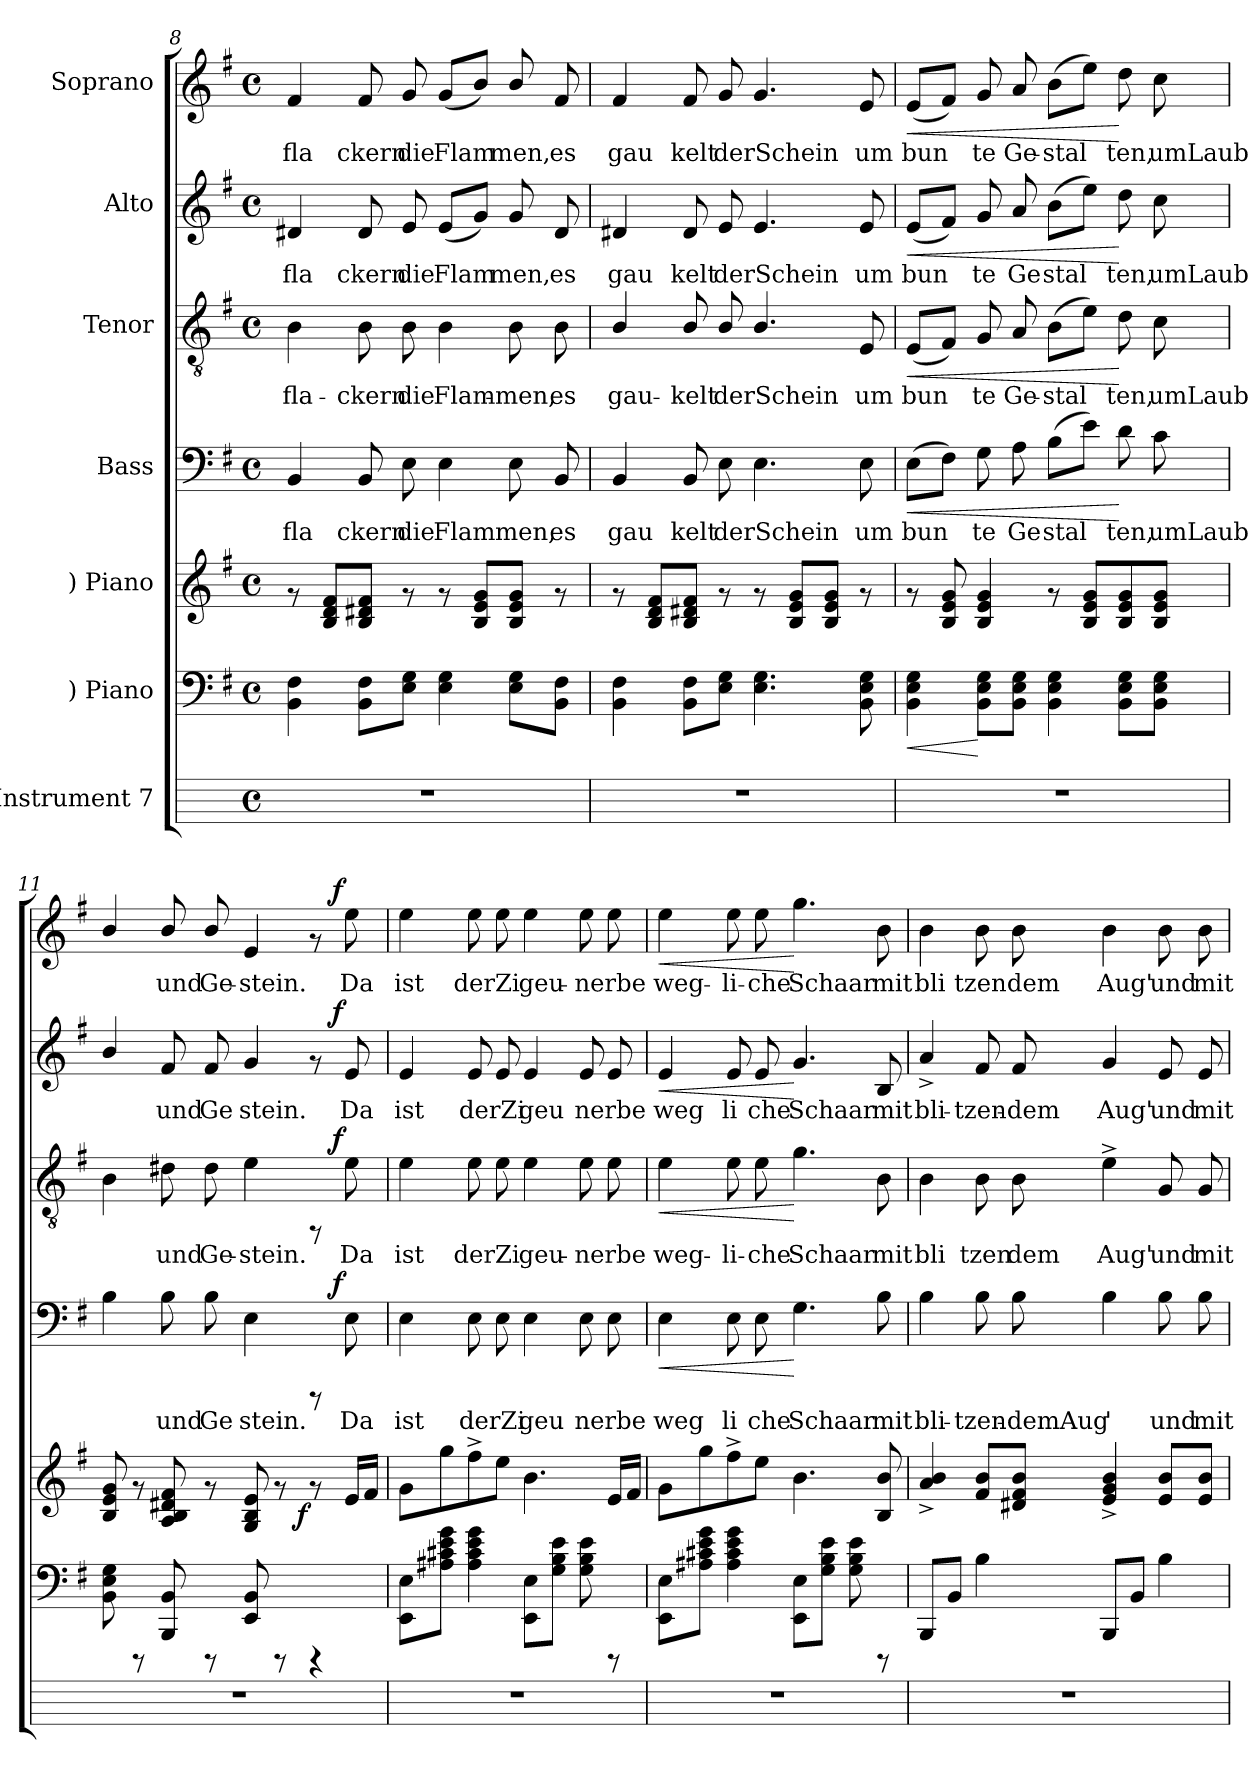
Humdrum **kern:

**kern	**kern	**dynam	**kern	**dynam	**kern	**text	**dynam	**kern	**text	**dynam	**kern	**text	**dynam	**kern	**text	**dynam
*part7	*part6	*part6	*part5	*part5	*part4	*part4	*part4	*part3	*part3	*part3	*part2	*part2	*part2	*part1	*part1	*part1
*staff7	*staff6	*staff6	*staff5	*staff5	*staff4	*staff4	*staff4	*staff3	*staff3	*staff3	*staff2	*staff2	*staff2	*staff1	*staff1	*staff1
*I"Instrument 7	*I")  Piano	*	*I")  Piano	*	*I"Bass	*	*	*I"Tenor	*	*	*I"Alto	*	*	*I"Soprano	*	*
*	*clefF4	*	*clefG2	*	*clefF4	*	*	*clefGv2	*	*	*clefG2	*	*	*clefG2	*	*
*k[]	*k[f#]	*	*k[f#]	*	*k[f#]	*	*	*k[f#]	*	*	*k[f#]	*	*	*k[f#]	*	*
*C:	*G:	*	*G:	*	*G:	*	*	*G:	*	*	*G:	*	*	*G:	*	*
*M4/4	*M4/4	*	*M4/4	*	*M4/4	*	*	*M4/4	*	*	*M4/4	*	*	*M4/4	*	*
*met(c)	*met(c)	*	*met(c)	*	*met(c)	*	*	*met(c)	*	*	*met(c)	*	*	*met(c)	*	*
=8	=8	=8	=8	=8	=8	=8	=8	=8	=8	=8	=8	=8	=8	=8	=8	=8
!	!	!	!	!	!	!LO:LY:b:cj	!	!	!LO:LY:b:cj	!	!	!LO:LY:b:cj	!	!	!LO:LY:b:cj	!
1r	4F#\ 4BB\	.	8rf	.	4BB/	fla	.	4B\	fla-	.	4d#X/	fla	.	4f#/	fla	.
.	.	.	8f#/ 8d/ 8B/L	.	.	.	.	.	.	.	.	.	.	.	.	.
!	!	!	!	!	!	!LO:LY:b:cj	!	!	!LO:LY:b:cj	!	!	!LO:LY:b:cj	!	!	!LO:LY:b:cj	!
.	8F#\ 8BB\L	.	8f#/ 8d#X/ 8B/J	.	8BB/	ckern	.	8B\	-ckern	.	8d#/	ckern	.	8f#/	ckern	.
!	!	!	!	!	!	!LO:LY:b:cj	!	!	!LO:LY:b:cj	!	!	!LO:LY:b:cj	!	!	!LO:LY:b:cj	!
.	8G\ 8E\J	.	8rf	.	8E\	die	.	8B\	die	.	8e/	die	.	8g/	die	.
!	!	!	!	!	!	!LO:LY:b:cj	!	!	!LO:LY:b:cj	!	!	!LO:LY:b:cj	!	!	!LO:LY:b:cj	!
.	4G\ 4E\	.	8rf	.	4E\	Flam	.	4B\	Flam-	.	(<8e/L	Flam	.	(<8g/L	Flam	.
!	!	!	!	!	!	!	!	!	!	!	!	!LO:LY:b:cj	!	!	!LO:LY:b:cj	!
.	.	.	8g/ 8e/ 8B/L	.	.	.	.	.	.	.	8g/J)	.	.	8b/J)	.	.
!	!	!	!	!	!	!LO:LY:b:cj	!	!	!LO:LY:b:cj	!	!	!LO:LY:b:cj	!	!	!LO:LY:b:cj	!
.	8E\ 8G\L	.	8g/ 8e/ 8B/J	.	8E\	men,	.	8B\	-men,	.	8g/	men,	.	8b/	men,	.
!	!	!	!	!	!	!LO:LY:b:cj	!	!	!LO:LY:b:cj	!	!	!LO:LY:b:cj	!	!	!LO:LY:b:cj	!
.	8F#\ 8BB\J	.	8rf	.	8BB/	es	.	8B\	es	.	8d#/	es	.	8f#/	es	.
=9	=9	=9	=9	=9	=9	=9	=9	=9	=9	=9	=9	=9	=9	=9	=9	=9
!	!	!	!	!	!	!LO:LY:b:cj	!	!	!LO:LY:b:cj	!	!	!LO:LY:b:cj	!	!	!LO:LY:b:cj	!
1r	4F#\ 4BB\	.	8rf	.	4BB/	gau	.	4B/	gau-	.	4d#X/	gau	.	4f#/	gau	.
.	.	.	8f#/ 8d/ 8B/L	.	.	.	.	.	.	.	.	.	.	.	.	.
!	!	!	!	!	!	!LO:LY:b:cj	!	!	!LO:LY:b:cj	!	!	!LO:LY:b:cj	!	!	!LO:LY:b:cj	!
.	8F#\ 8BB\L	.	8f#/ 8d#X/ 8B/J	.	8BB/	kelt	.	8B/	-kelt	.	8d#/	kelt	.	8f#/	kelt	.
!	!	!	!	!	!	!LO:LY:b:cj	!	!	!LO:LY:b:cj	!	!	!LO:LY:b:cj	!	!	!LO:LY:b:cj	!
.	8G\ 8E\J	.	8rf	.	8E\	derSchein	.	8B/	derSchein	.	8e/	derSchein	.	8g/	derSchein	.
!	!	!	!	!	!	!LO:LY:b:cj	!	!	!LO:LY:b:cj	!	!	!LO:LY:b:cj	!	!	!LO:LY:b:cj	!
.	4.G\ 4.E\	.	8rf	.	4.E\	.	.	4.B/	.	.	4.e/	.	.	4.g/	.	.
.	.	.	8g/ 8e/ 8B/L	.	.	.	.	.	.	.	.	.	.	.	.	.
.	.	.	8e/ 8B/ 8g/J	.	.	.	.	.	.	.	.	.	.	.	.	.
!	!	!	!	!	!	!LO:LY:b:cj	!	!	!LO:LY:b:cj	!	!	!LO:LY:b:cj	!	!	!LO:LY:b:cj	!
.	8G\ 8E\ 8BB\	.	8rf	.	8E\	um	.	8E/	um	.	8e/	um	.	8e/	um	.
!!LO:PB:g=z
=10	=10	=10	=10	=10	=10	=10	=10	=10	=10	=10	=10	=10	=10	=10	=10	=10
!	!	!LO:HP:b	!	!	!	!LO:LY:b:cj	!LO:HP:b	!	!LO:LY:b:cj	!LO:HP:b	!	!LO:LY:b:cj	!LO:HP:b	!	!LO:LY:a:cj	!LO:HP:b
1r	4E\ 4BB\ 4G\	<	8rf	.	(>8E\L	bun	<	(<8E/L	bun-	<	(<8e/L	bun	<	(<8e/L	bun-	<
!	!	!	!	!	!	!LO:LY:b:cj	!	!	!LO:LY:b:cj	!	!	!LO:LY:b:cj	!	!	!LO:LY:a:cj	!
.	.	.	8g/ 8e/ 8B/	.	8F#\J)	.	.	8F#/J)	--	.	8f#/J)	.	.	8f#/J)	--	.
!	!	!	!	!	!	!LO:LY:b:cj	!	!	!LO:LY:b:cj	!	!	!LO:LY:b:cj	!	!	!LO:LY:a:cj	!
.	8G\ 8E\ 8BB\L	[	4g/ 4e/ 4B/	.	8G\	te	.	8G/	-te	.	8g/	te	.	8g/	-te	.
!	!	!	!	!	!	!LO:LY:b:cj	!	!	!LO:LY:b:cj	!	!	!LO:LY:b:cj	!	!	!LO:LY:a:cj	!
.	8G\ 8E\ 8BB\J	.	.	.	8A\	Ge	.	8A/	Ge-	.	8a/	Ge	.	8a/	Ge-	.
!	!	!	!	!	!	!LO:LY:b:cj	!	!	!LO:LY:b:cj	!	!	!LO:LY:b:cj	!	!	!LO:LY:a:cj	!
.	4G\ 4E\ 4BB\	.	8rf	.	(>8B\L	stal	.	(>8B\L	-stal-	.	(>8b\L	stal	.	(>8b\L	-stal-	.
!	!	!	!	!	!	!LO:LY:b:cj	!	!	!LO:LY:b:cj	!	!	!LO:LY:b:cj	!	!	!LO:LY:a:cj	!
.	.	.	8g/ 8e/ 8B/L	.	8e\J)	.	.	8e\J)	--	.	8ee\J)	.	.	8ee\J)	--	.
!	!	!	!	!	!	!LO:LY:b:cj	!	!	!LO:LY:b:cj	!	!	!LO:LY:b:cj	!	!	!LO:LY:a:cj	!
.	8G\ 8E\ 8BB\L	.	8g/ 8e/ 8B/	.	8d\	ten,	[	8d\	-ten,	[	8dd\	ten,	[	8dd\	-ten,	[
!	!	!	!	!	!	!LO:LY:b:cj	!	!	!LO:LY:b:cj	!	!	!LO:LY:b:cj	!	!	!LO:LY:a:cj	!
.	8G\ 8E\ 8BB\J	.	8g/ 8e/ 8B/J	.	8c\	umLaub	.	8c\	umLaub	.	8cc\	umLaub	.	8cc\	umLaub	.
=11	=11	=11	=11	=11	=11	=11	=11	=11	=11	=11	=11	=11	=11	=11	=11	=11
!	!	!	!	!	!	!LO:LY:b:cj	!	!	!LO:LY:b:cj	!	!	!LO:LY:b:cj	!	!	!LO:LY:a:cj	!
*	*	*	*^	*	*^	*	*	*^	*	*	*^	*	*	*^	*	*
1r	8G\ 8E\ 8BB\	.	8g/ 8e/ 8B/	2ryy	.	4B\	2ryy	.	.	4B\	2ryy	.	.	4b/	2ryy	.	.	4b/	2ryy	.	.
.	8rCCC	.	8rf	.	.	.	.	.	.	.	.	.	.	.	.	.	.	.	.	.	.
!	!	!	!	!	!	!	!	!LO:LY:b:cj	!	!	!	!LO:LY:b:cj	!	!	!	!LO:LY:b:cj	!	!	!	!LO:LY:a:cj	!
.	8BB/ 8BBB/	.	8f#/ 8d#X/ 8A/ 8B/	.	.	8B\	.	und	.	8d#X\	.	und	.	8f#/	.	und	.	8b/	.	und	.
!	!	!	!	!	!	!	!	!LO:LY:b:cj	!	!	!	!LO:LY:b:cj	!	!	!	!LO:LY:b:cj	!	!	!	!LO:LY:a:cj	!
.	8rCCC	.	8rf	.	.	8B\	.	Ge	.	8d#\	.	Ge-	.	8f#/	.	Ge	.	8b/	.	Ge-	.
!	!	!	!	!	!	!	!	!LO:LY:b:cj	!	!	!	!LO:LY:b:cj	!	!	!	!LO:LY:b:cj	!	!	!	!LO:LY:a:cj	!
.	8BB/ 8EE/	.	8e/ 8B/ 8G/	8..ryy	.	4E\	4ryy	stein.	.	4e\	4ryy	-stein.	.	4g/	4ryy	stein.	.	4e/	4ryy	-stein.	.
.	8rCCC	.	8rf	.	.	.	.	.	.	.	.	.	.	.	.	.	.	.	.	.	.
!	!	!	!	!	!LO:DY:b	!	!	!	!	!	!	!	!	!	!	!	!	!	!	!	!
.	.	.	.	4ryy	f	.	.	.	.	.	.	.	.	.	.	.	.	.	.	.	.
.	4rCCC	.	8rf	.	.	8rCCC	16.ryy	.	.	8rFF	16.ryy	.	.	8rf	16.ryy	.	.	8rf	16.ryy	.	.
!	!	!	!	!	!	!	!	!	!LO:DY:a	!	!	!	!LO:DY:a	!	!	!	!LO:DY:a	!	!	!	!LO:DY:a
.	.	.	.	.	.	.	8ryy	.	f	.	8ryy	.	f	.	8ryy	.	f	.	8ryy	.	f
!	!	!	!	!	!	!	!	!LO:LY:b:cj	!	!	!	!LO:LY:b:cj	!	!	!	!LO:LY:b:cj	!	!	!	!LO:LY:a:cj	!
.	.	.	16e/L	.	.	8E\	.	Da	.	8e\	.	Da	.	8e/	.	Da	.	8ee\	.	Da	.
.	.	.	16f#/J	.	.	.	.	.	.	.	.	.	.	.	.	.	.	.	.	.	.
.	.	.	.	32ryy	.	.	32ryy	.	.	.	32ryy	.	.	.	32ryy	.	.	.	32ryy	.	.
=12	=12	=12	=12	=12	=12	=12	=12	=12	=12	=12	=12	=12	=12	=12	=12	=12	=12	=12	=12	=12	=12
!	!	!	!	!	!	!	!	!LO:LY:b:cj	!	!	!	!LO:LY:b:cj	!	!	!	!LO:LY:b:cj	!	!	!	!LO:LY:a:cj	!
*	*	*	*v	*v	*	*	*	*	*	*v	*v	*	*	*v	*v	*	*	*v	*v	*	*
*	*	*	*	*	*v	*v	*	*	*	*	*	*	*	*	*	*	*
1r	8E\ 8EE\L	.	8g\L	.	4E\	ist	.	4e\	ist	.	4e/	ist	.	4ee\	ist	.
.	8g\ 8e\ 8c#X\ 8A#X\J	.	8gg\	.	.	.	.	.	.	.	.	.	.	.	.	.
!	!	!	!	!	!	!LO:LY:b:cj	!	!	!LO:LY:b:cj	!	!	!LO:LY:b:cj	!	!	!LO:LY:a:cj	!
.	4g\ 4e\ 4c#\ 4A#\	.	8ff#^>\	.	8E\	derZi	.	8e\	derZi-	.	8e/	derZi	.	8ee\	derZi-	.
!	!	!	!	!	!	!LO:LY:b:cj	!	!	!LO:LY:b:cj	!	!	!LO:LY:b:cj	!	!	!LO:LY:a:cj	!
.	.	.	8ee\J	.	8E\	.	.	8e\	--	.	8e/	.	.	8ee\	--	.
!	!	!	!	!	!	!LO:LY:b:cj	!	!	!LO:LY:b:cj	!	!	!LO:LY:b:cj	!	!	!LO:LY:a:cj	!
.	8E\ 8EE\L	.	4.b\	.	4E\	geu	.	4e\	-geu-	.	4e/	geu	.	4ee\	-geu-	.
.	8e\ 8B\ 8G\J	.	.	.	.	.	.	.	.	.	.	.	.	.	.	.
!	!	!	!	!	!	!LO:LY:b:cj	!	!	!LO:LY:b:cj	!	!	!LO:LY:b:cj	!	!	!LO:LY:a:cj	!
.	8e\ 8B\ 8G\	.	.	.	8E\	nerbe	.	8e\	-nerbe-	.	8e/	nerbe	.	8ee\	-nerbe-	.
!	!	!	!	!	!	!LO:LY:b:cj	!	!	!LO:LY:b:cj	!	!	!LO:LY:b:cj	!	!	!LO:LY:a:cj	!
.	8rCCC	.	16e/L	.	8E\	.	.	8e\	--	.	8e/	.	.	8ee\	--	.
.	.	.	16f#/J	.	.	.	.	.	.	.	.	.	.	.	.	.
=13	=13	=13	=13	=13	=13	=13	=13	=13	=13	=13	=13	=13	=13	=13	=13	=13
!	!	!	!	!	!	!LO:LY:b:cj	!LO:HP:b	!	!LO:LY:b:cj	!LO:HP:b	!	!LO:LY:b:cj	!LO:HP:b	!	!LO:LY:a:cj	!LO:HP:b
1r	8E\ 8EE\L	.	8g\L	.	4E\	weg	<	4e\	-weg-	<	4e/	weg	<	4ee\	-weg-	<
.	8g\ 8e\ 8c#X\ 8A#X\J	.	8gg\	.	.	.	.	.	.	.	.	.	.	.	.	.
!	!	!	!	!	!	!LO:LY:b:cj	!	!	!LO:LY:b:cj	!	!	!LO:LY:b:cj	!	!	!LO:LY:a:cj	!
.	4g\ 4c#\ 4A#\ 4e\	.	8ff#^>\	.	8E\	li	.	8e\	-li-	.	8e/	li	.	8ee\	-li-	.
!	!	!	!	!	!	!LO:LY:b:cj	!	!	!LO:LY:b:cj	!	!	!LO:LY:b:cj	!	!	!LO:LY:a:cj	!
.	.	.	8ee\J	.	8E\	che	.	8e\	-che	.	8e/	che	.	8ee\	-che	.
!	!	!	!	!	!	!LO:LY:b:cj	!	!	!LO:LY:b:cj	!	!	!LO:LY:b:cj	!	!	!LO:LY:a:cj	!
.	8E\ 8EE\L	.	4.b\	.	4.G\	Schaar	[	4.g\	Schaar	[	4.g/	Schaar	[	4.gg\	Schaar	[
.	8e\ 8B\ 8G\J	.	.	.	.	.	.	.	.	.	.	.	.	.	.	.
.	8e\ 8B\ 8G\	.	.	.	.	.	.	.	.	.	.	.	.	.	.	.
!	!	!	!	!	!	!LO:LY:b:cj	!	!	!LO:LY:b:cj	!	!	!LO:LY:b:cj	!	!	!LO:LY:a:cj	!
.	8rCCC	.	8b/ 8B/	.	8B\	mit	.	8B\	mit	.	8B/	mit	.	8b\	mit	.
!!LO:LB:g=z
=14	=14	=14	=14	=14	=14	=14	=14	=14	=14	=14	=14	=14	=14	=14	=14	=14
!	!	!	!	!	!	!LO:LY:b:cj	!	!	!LO:LY:b:cj	!	!	!LO:LY:b:cj	!	!	!LO:LY:b:cj	!
1r	8BBB/L	.	4a/^< 4b/^<	.	4B\	bli-	.	4B\	bli	.	4a^</	bli-	.	4b\	bli	.
.	8BB/J	.	.	.	.	.	.	.	.	.	.	.	.	.	.	.
!	!	!	!	!	!	!LO:LY:b:cj	!	!	!LO:LY:b:cj	!	!	!LO:LY:b:cj	!	!	!LO:LY:b:cj	!
.	4B\	.	8b/ 8f#/L	.	8B\	-tzen-	.	8B\	tzen	.	8f#/	-tzen-	.	8b\	tzen	.
!	!	!	!	!	!	!LO:LY:b:cj	!	!	!LO:LY:b:cj	!	!	!LO:LY:b:cj	!	!	!LO:LY:b:cj	!
.	.	.	8b/ 8f#/ 8d#X/J	.	8B\	-demAug	.	8B\	dem	.	8f#/	-dem	.	8b\	dem	.
!	!	!	!	!	!	!LO:LY:b:cj	!	!	!LO:LY:b:cj	!	!	!LO:LY:b:cj	!	!	!LO:LY:b:cj	!
.	8BBB/L	.	4b/^< 4g/^< 4e/^<	.	4B\	'	.	4e^>\	Aug'	.	4g/	Aug'	.	4b\	Aug'	.
.	8BB/J	.	.	.	.	.	.	.	.	.	.	.	.	.	.	.
!	!	!	!	!	!	!LO:LY:b:cj	!	!	!LO:LY:b:cj	!	!	!LO:LY:b:cj	!	!	!LO:LY:b:cj	!
.	4B\	.	8b/ 8e/L	.	8B\	und	.	8G/	und	.	8e/	und	.	8b\	und	.
!	!	!	!	!	!	!LO:LY:b:cj	!	!	!LO:LY:b:cj	!	!	!LO:LY:b:cj	!	!	!LO:LY:b:cj	!
.	.	.	8b/ 8e/J	.	8B\	mit	.	8G/	mit	.	8e/	mit	.	8b\	mit	.
=	=	=	=	=	=	=	=	=	=	=	=	=	=	=	=	=
*-	*-	*-	*-	*-	*-	*-	*-	*-	*-	*-	*-	*-	*-	*-	*-	*-
